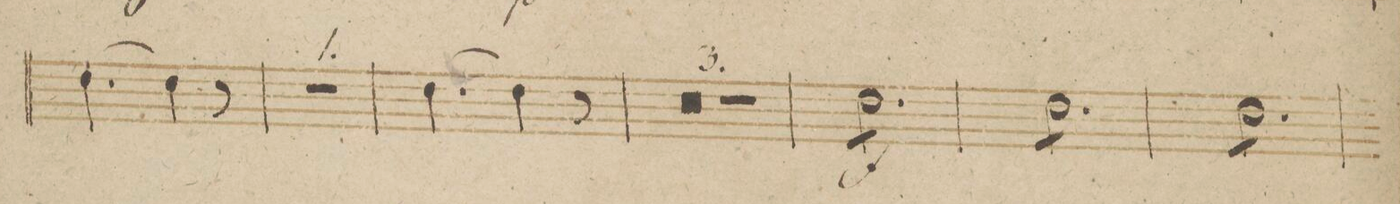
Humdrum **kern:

**kern	**dynam
*I"Violoncello et Baſso.	*
*clefF4	*
*k[b-]	*
*M6/8	*
[4.F\	.
4F\]	.
8r	.
=7	=7
2.r	.
=8	=8
[4.F\	.
4F\]	.
8r	.
=9	=9
1.r	.
=10	=10
=11	=11
2.r	.
=12	=12
*tremolo	*
8F\L	f
8F\	.
8F\	.
8F\	.
8F\	.
8F\J	.
=13	=13
8F\L	.
8F\	.
8F\	.
8F\	.
8F\	.
8F\J	.
=14	=14
8F\L	.
8F\	.
8F\	.
8F\	.
8F\	.
8F\J	.
*Xtremolo	*
=15	=15
*-	*-
